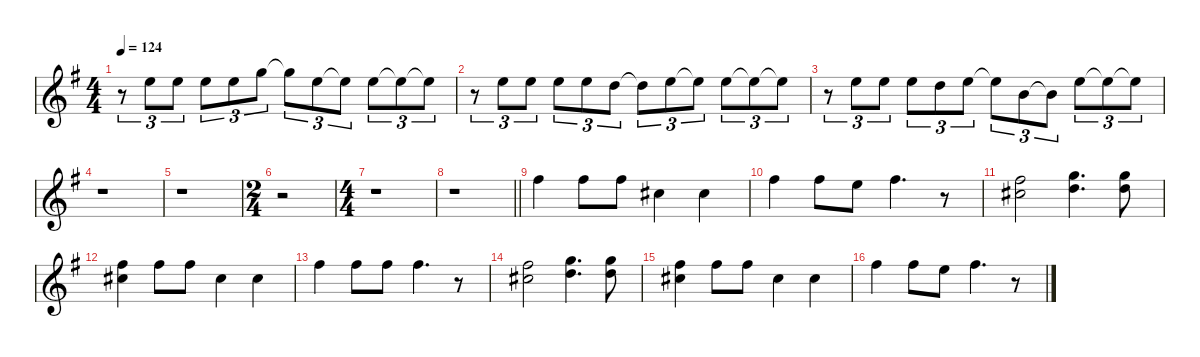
\defaultSystemsLayout 4
\hideDynamics
\bracketExtendMode nobrackets
\singleTrackTrackNamePolicy hidden
\multiTrackTrackNamePolicy hidden
\otherSystemsTrackNameOrientation horizontal
\track ("Vocal" "harm.") {defaultSystemsLayout 4 mute instrument harmonica}
\staff {score}
\tuning (B3 G3 D3 A2 E2)
\ts (4 4)
\tempo 124
\clef g2
\ks eminor
r.8{tu (3 2) dy fff beam Down} 17.1{acc forcenatural}.8{tu (3 2) beam Down} 17.1{acc forcenatural}.8{tu (3 2) beam Down} 17.1{acc forcenatural}.8{tu (3 2) beam Down} 17.1{acc forcenatural}.8{tu (3 2) beam Down} 20.1{acc forcenatural}.8{tu (3 2) beam Down} 20.1{t acc forcenatural}.8{tu (3 2) dy f beam Down} 17.1{acc forcenatural}.8{tu (3 2) dy fff beam Down} 17.1{t acc forcenatural}.8{tu (3 2) beam Down} 17.1{acc forcenatural}.8{tu (3 2) beam Down} 17.1{t acc forcenatural}.8{tu (3 2) beam Down} 17.1{t acc forcenatural}.8{tu (3 2) beam Down} |
r.8{tu (3 2) beam Down} 17.1{acc forcenatural}.8{tu (3 2) beam Down} 17.1{acc forcenatural}.8{tu (3 2) beam Down} 17.1{acc forcenatural}.8{tu (3 2) beam Down} 17.1{acc forcenatural}.8{tu (3 2) beam Down} 15.1{acc forcenatural}.8{tu (3 2) beam Down} 15.1{t acc forcenatural}.8{tu (3 2) beam Down} 17.1{acc forcenatural}.8{tu (3 2) beam Down} 17.1{t acc forcenatural}.8{tu (3 2) dy f beam Down} 17.1{acc forcenatural}.8{tu (3 2) dy fff beam Down} 17.1{t acc forcenatural}.8{tu (3 2) beam Down} 17.1{t acc forcenatural}.8{tu (3 2) beam Down} |
r.8{tu (3 2) beam Down} 17.1{acc forcenatural}.8{tu (3 2) beam Down} 17.1{acc forcenatural}.8{tu (3 2) beam Down} 17.1{acc forcenatural}.8{tu (3 2) beam Down} 15.1{acc forcenatural}.8{tu (3 2) beam Down} 17.1{acc forcenatural}.8{tu (3 2) beam Down} 17.1{t acc forcenatural}.8{tu (3 2) beam Down} 12.1{acc forcenatural}.8{tu (3 2) beam Down} 12.1{t acc forcenatural}.8{tu (3 2) beam Down} 17.1{acc forcenatural}.8{tu (3 2) beam Down} 17.1{t acc forcenatural}.8{tu (3 2) beam Down} 17.1{t acc forcenatural}.8{tu (3 2) beam Down} |
r.1{beam Down} |
r.1{beam Down} |
\ts (2 4)
\beaming (8 2 2)
r.2{beam Down} |
\ts (4 4)
\beaming (8 2 2 2 2)
r.1{beam Down} |
\barLineRight lightlight
r.1{beam Down} |
19.1{acc #}.4{beam Down} 19.1{acc #}.8{beam Down} 19.1{acc #}.8{beam Down} 14.1{acc #}.4{beam Down} 14.1{acc #}.4{beam Down} |
19.1{acc #}.4{beam Down} 19.1{acc #}.8{beam Down} 17.1{acc forcenatural}.8{beam Down} 19.1{acc #}.4{d beam Down} r.8{beam Down} |
(19.1{acc #} 23.3{acc #}).2{beam Down} (20.1{acc forcenatural} 24.3{acc forcenatural}).4{d beam Down} (20.1{acc forcenatural} 24.3{acc forcenatural}).8{beam Down} |
(19.1{acc #} 23.3{acc #}).4{beam Down} 19.1{acc #}.8{beam Down} 19.1{acc #}.8{beam Down} 14.1{acc #}.4{beam Down} 14.1{acc #}.4{beam Down} |
19.1{acc #}.4{beam Down} 19.1{acc #}.8{beam Down} 19.1{acc #}.8{beam Down} 19.1{acc #}.4{d beam Down} r.8{beam Down} |
(19.1{acc #} 23.3{acc #}).2{beam Down} (20.1{acc forcenatural} 24.3{acc forcenatural}).4{d beam Down} (20.1{acc forcenatural} 24.3{acc forcenatural}).8{beam Down} |
(19.1{acc #} 23.3{acc #}).4{beam Down} 19.1{acc #}.8{beam Down} 19.1{acc #}.8{beam Down} 14.1{acc #}.4{beam Down} 14.1{acc #}.4{beam Down} |
19.1{acc #}.4{beam Down} 19.1{acc #}.8{beam Down} 17.1{acc forcenatural}.8{beam Down} 19.1{acc #}.4{d beam Down} r.8{beam Down}
